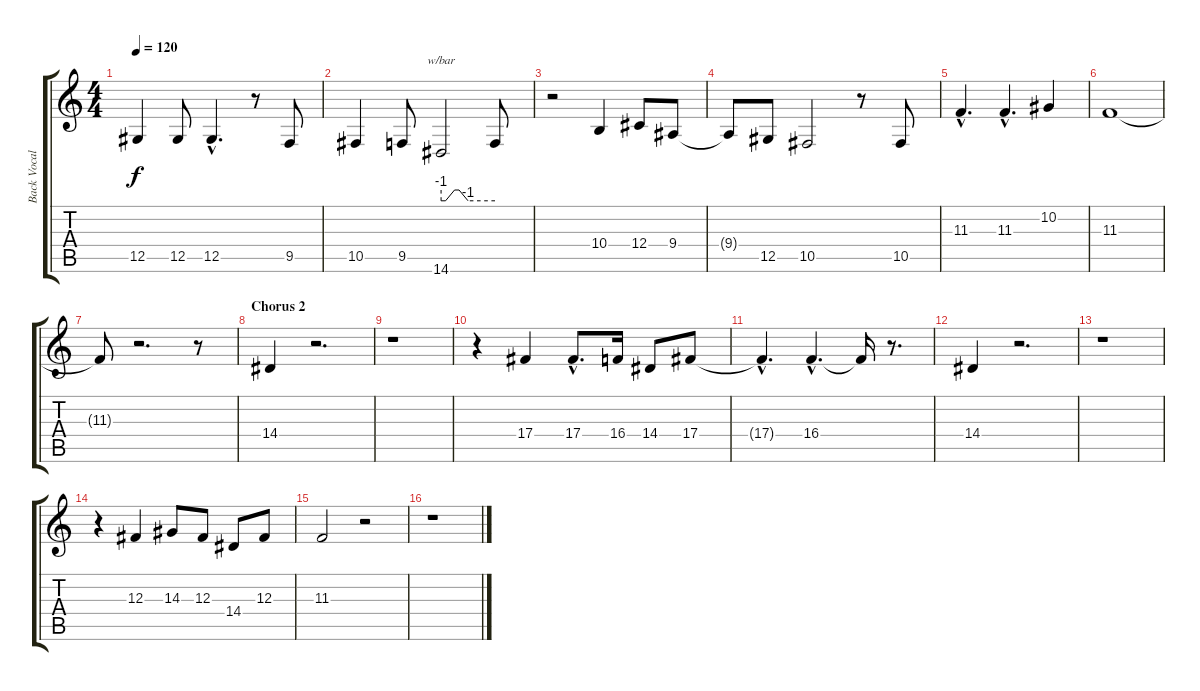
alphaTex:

\track ("Back Vocal" "Back Vocal") {instrument viola}
\staff {score tabs}
\tuning (Eb4 Bb3 Gb3 Db3 Ab2 Eb2) {hide}
\ts (4 4)
\tempo 120
\clef g2
\ks c
12.5.4{dy f} 12.5.8 12.5{hac}.4{d} r.8 9.5.8 |
10.5.4 9.5.8 14.6.2{tbe (custom default 0 -4 5 -4 15 0 20 0 30 -4 60 -4)} 14.6{t}.8 |
r.2 10.4.4 12.4.8 9.4.8 |
9.4{t}.8 12.5.8 10.5.2 r.8 10.5.8 |
11.3{hac}.4{d} 11.3{hac}.4{d} 10.2.4 |
11.3.1 |
11.3{t}.8 r.2{d} r.8 |
\section ("" "Chorus 2")
14.4.4 r.2{d} |
r.1 |
r.4 17.4.4 17.4{hac}.8{d} 16.4.16 14.4.8 17.4.8 |
17.4{hac t}.4{d} 16.4{hac}.4{d} 16.4{t}.16 r.8{d} |
14.4.4 r.2{d} |
r.1 |
r.4 12.3.4 14.3.8 12.3.8 14.4.8 12.3.8 |
11.3.2 r.2 |
r.1
